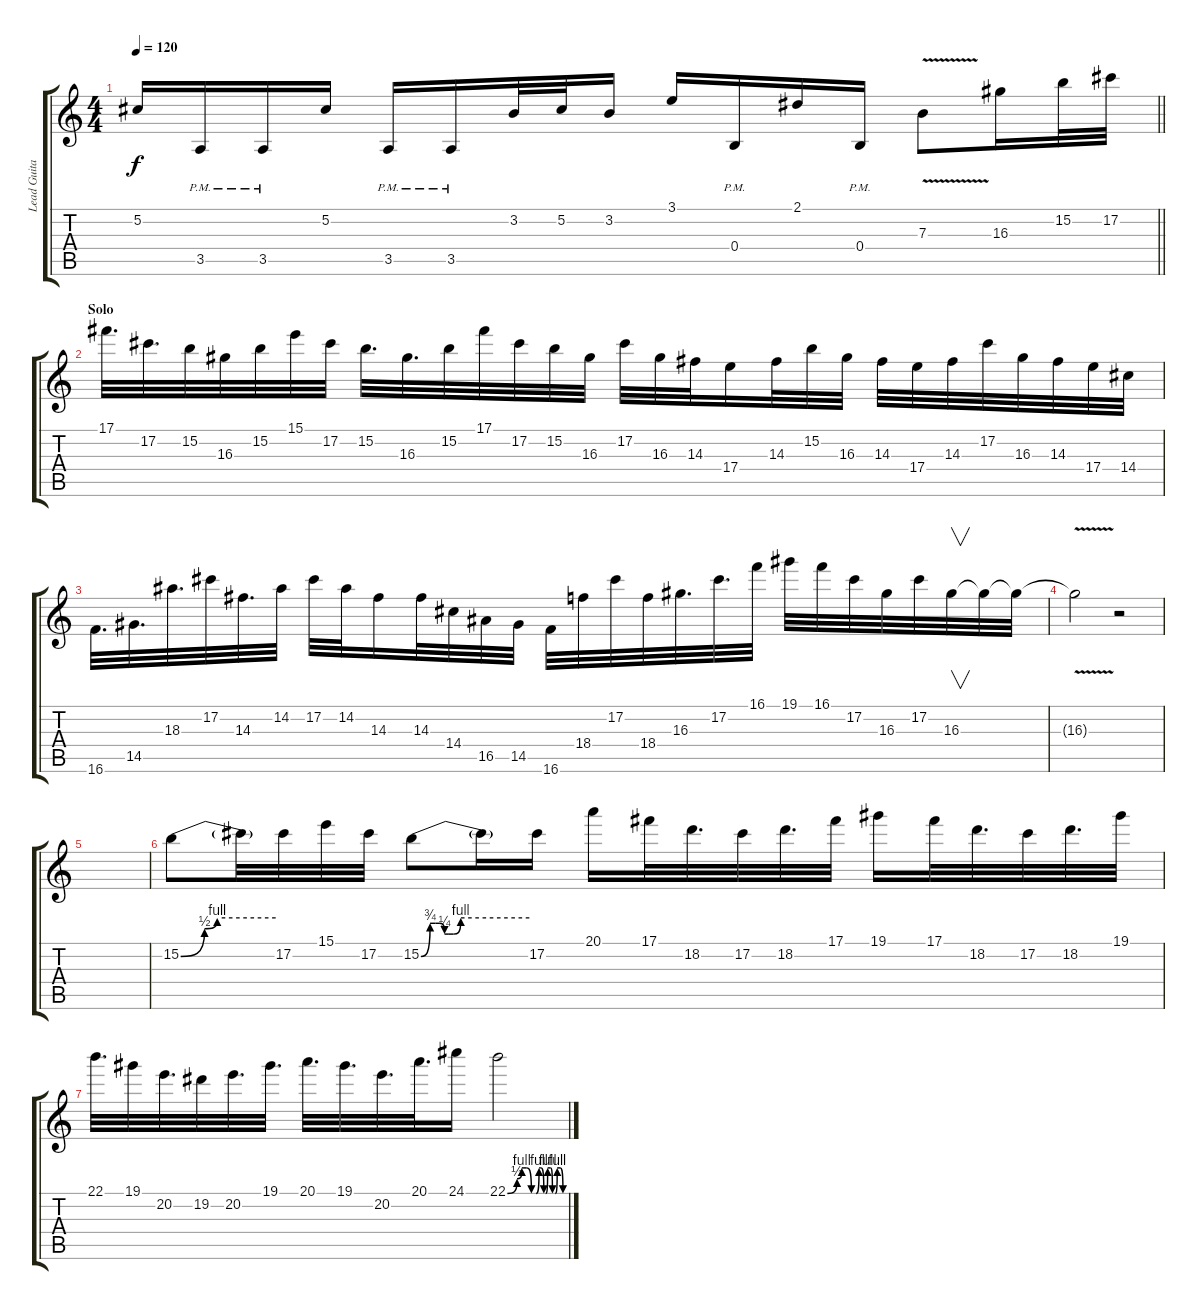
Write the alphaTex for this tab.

\track ("Lead Guitar" "Lead Guita") {instrument overdrivenguitar}
\staff {score tabs}
\tuning (Db4 Ab3 E3 B2 Gb2 Db2) {hide}
\ts (4 4)
\tempo 120
\clef g2
\barLineRight lightlight
\ks c
5.2.16{dy f} 3.5{pm}.16 3.5{pm}.16 5.2.16 3.5{pm}.16 3.5{pm}.16 3.2.32 5.2.32 3.2.16 3.1.16 0.4{pm}.16 2.1.16 0.4{pm}.16 7.3{v}.8 16.3.16{volume 9 balance 8 instrument overdrivenguitar} 15.2.32 17.2.32 |
\section ("" "Solo")
17.1.32{d} 17.2.32{d} 15.2.32 16.3.32 15.2.32 15.1.32 17.2.32 15.2.32{d} 16.3.32{d} 15.2.32 17.1.32 17.2.32 15.2.32 16.3.32 17.2.32 16.3.32 14.3.32 17.4.16 14.3.32 15.2.32 16.3.32 14.3.32 17.4.32 14.3.32 17.2.32 16.3.32 14.3.32 17.4.32 14.4.32 |
16.6.32{d} 14.5.32{d} 18.3.32{d} 17.2.32 14.3.32{d} 14.2.32 17.2.32 14.2.32 14.3.16 14.3.32 14.4.32 16.5.32 14.5.32 16.6.32 18.4.32 17.2.32 18.4.32 16.3.32{d} 17.2.32{d} 16.1.32 19.1.32 16.1.32 17.2.32 16.3.32 17.2.32 16.3.32{v} 16.3{t}.32 16.3{t}.32 |
16.3{v t}.2{volume 4} r.2 |
|
15.2{be (custom 0 0 15 2 23 4 60 4)}.8{volume 9} 15.2{t}.32 17.2.32 15.1.32 17.2.32 15.2{be (custom 0 0 5 3 8 3 10 3 13 1 15 1 18 1 22 4 60 4)}.8 15.2{t}.16 17.2.16 20.1.16 17.1.32 18.2.32{d} 17.2.32 18.2.32{d} 17.1.32 19.1.16 17.1.32 18.2.32{d} 17.2.32 18.2.32{d} 19.1.32 |
22.1.32{d} 19.1.32 20.2.32{d} 19.2.32 20.2.32{d} 19.1.32{d} 20.1.32{d} 19.1.32{d} 20.2.32{d} 20.1.32{d} 24.1.16 22.1{be (custom 0 0 10 2 15 4 20 4 25 0 30 0 33 4 35 4 38 0 40 0 42 4 45 4 47 0 50 0 52 4 55 4 58 0 60 0)}.2
